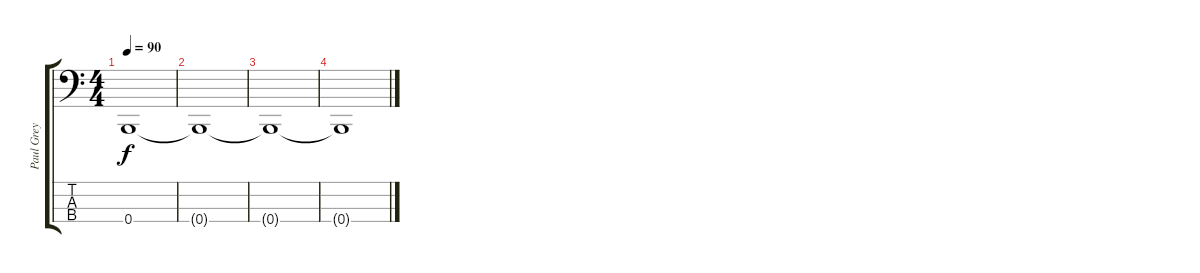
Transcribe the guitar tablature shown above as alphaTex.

\track ("Paul Grey" "Paul Grey") {instrument electricbasspick}
\staff {score tabs}
\tuning (E2 B1 Gb1 B0) {hide}
\ts (4 4)
\tempo 90
\clef f4
\ks c
0.4{t}.1{dy f} |
0.4{t}.1 |
0.4{t}.1 |
0.4{t}.1
